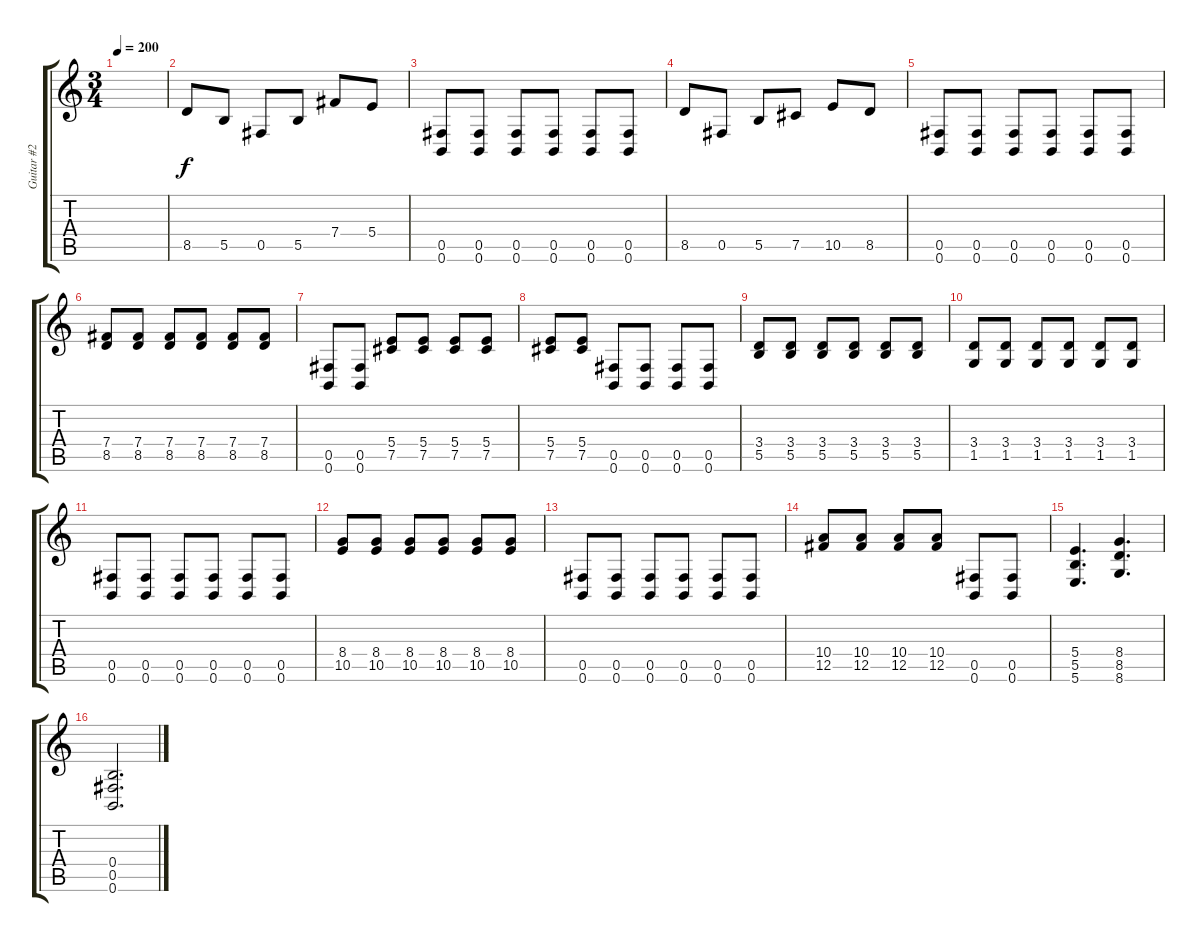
\track ("Guitar #2" "Guitar #2") {instrument overdrivenguitar}
\staff {score tabs}
\tuning (Db4 Ab3 E3 B2 Gb2 B1) {hide}
\ts (3 4)
\tempo 200
\clef g2
\ks c
|
8.5.8 5.5.8 0.5.8 5.5.8 7.4.8 5.4.8 |
(0.5 0.6).8 (0.5 0.6).8 (0.5 0.6).8 (0.5 0.6).8 (0.5 0.6).8 (0.5 0.6).8 |
8.5.8 0.5.8 5.5.8 7.5.8 10.5.8 8.5.8 |
(0.5 0.6).8 (0.5 0.6).8 (0.5 0.6).8 (0.5 0.6).8 (0.5 0.6).8 (0.5 0.6).8 |
(7.4 8.5).8 (7.4 8.5).8 (7.4 8.5).8 (7.4 8.5).8 (7.4 8.5).8 (7.4 8.5).8 |
(0.5 0.6).8 (0.5 0.6).8 (5.4 7.5).8 (5.4 7.5).8 (5.4 7.5).8 (5.4 7.5).8 |
(5.4 7.5).8 (5.4 7.5).8 (0.5 0.6).8 (0.5 0.6).8 (0.5 0.6).8 (0.5 0.6).8 |
(3.4 5.5).8 (3.4 5.5).8 (3.4 5.5).8 (3.4 5.5).8 (3.4 5.5).8 (3.4 5.5).8 |
(3.4 1.5).8 (3.4 1.5).8 (3.4 1.5).8 (3.4 1.5).8 (3.4 1.5).8 (3.4 1.5).8 |
(0.5 0.6).8 (0.5 0.6).8 (0.5 0.6).8 (0.5 0.6).8 (0.5 0.6).8 (0.5 0.6).8 |
(8.4 10.5).8 (8.4 10.5).8 (8.4 10.5).8 (8.4 10.5).8 (8.4 10.5).8 (8.4 10.5).8 |
(0.5 0.6).8 (0.5 0.6).8 (0.5 0.6).8 (0.5 0.6).8 (0.5 0.6).8 (0.5 0.6).8 |
(10.4 12.5).8 (10.4 12.5).8 (10.4 12.5).8 (10.4 12.5).8 (0.5 0.6).8 (0.5 0.6).8 |
(5.4 5.5 5.6).4{d} (8.4 8.5 8.6).4{d} |
(0.4 0.5 0.6).2{d}
